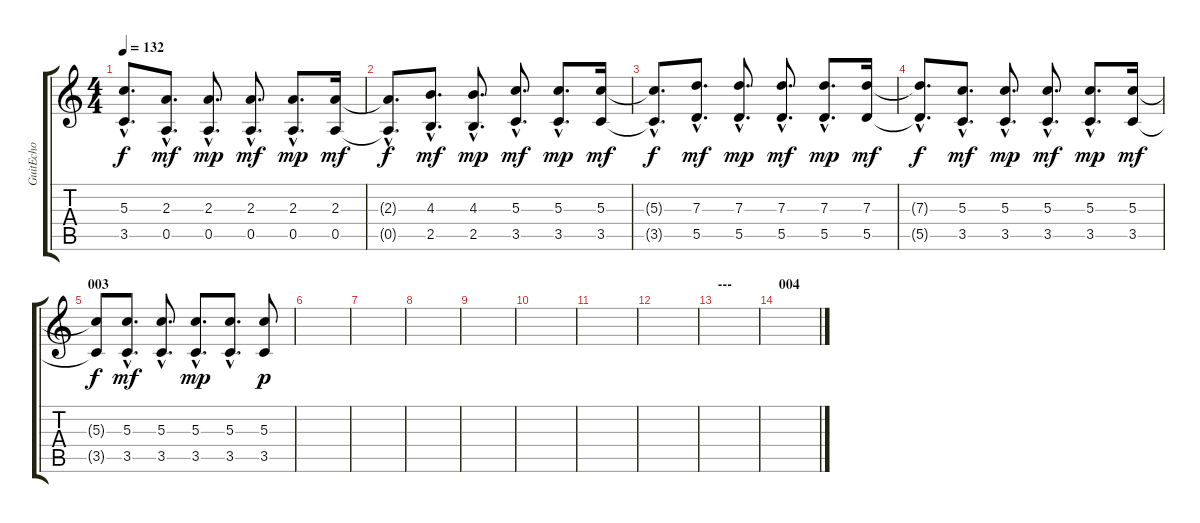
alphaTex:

\track ("GuitEcho" "GuitEcho") {instrument acousticguitarsteel}
\staff {score tabs}
\tuning (E4 B3 G3 D3 A2 E2) {hide}
\ts (4 4)
\tempo 132
\clef g2
\ks c
(5.3{hac t} 3.5{hac t}).8{d dy f} (2.3{hac} 0.5{hac}).8{d dy mf} (2.3{hac} 0.5{hac}).8{d dy mp} (2.3{hac} 0.5{hac}).8{d dy mf} (2.3{hac} 0.5{hac}).8{d dy mp} (2.3 0.5).16{dy mf} |
(2.3{hac t} 0.5{hac t}).8{d dy f} (4.3{hac} 2.5{hac}).8{d dy mf} (4.3{hac} 2.5{hac}).8{d dy mp} (5.3{hac} 3.5{hac}).8{d dy mf} (5.3{hac} 3.5{hac}).8{d dy mp} (5.3 3.5).16{dy mf} |
(5.3{hac t} 3.5{hac t}).8{d dy f} (7.3{hac} 5.5{hac}).8{d dy mf} (7.3{hac} 5.5{hac}).8{d dy mp} (7.3{hac} 5.5{hac}).8{d dy mf} (7.3{hac} 5.5{hac}).8{d dy mp} (7.3 5.5).16{dy mf} |
(7.3{hac t} 5.5{hac t}).8{d dy f} (5.3{hac} 3.5{hac}).8{d dy mf} (5.3{hac} 3.5{hac}).8{d dy mp} (5.3{hac} 3.5{hac}).8{d dy mf} (5.3{hac} 3.5{hac}).8{d dy mp} (5.3 3.5).16{dy mf} |
\section ("" "003")
(5.3{t} 3.5{t}).8{dy f} (5.3{hac} 3.5{hac}).8{d dy mf} (5.3{hac} 3.5{hac}).8{d} (5.3{hac} 3.5{hac}).8{d dy mp} (5.3{hac} 3.5{hac}).8{d} (5.3 3.5).8{dy p} |
|
|
|
|
|
|
|
\section ("" "---")
|
\section ("" "004")
